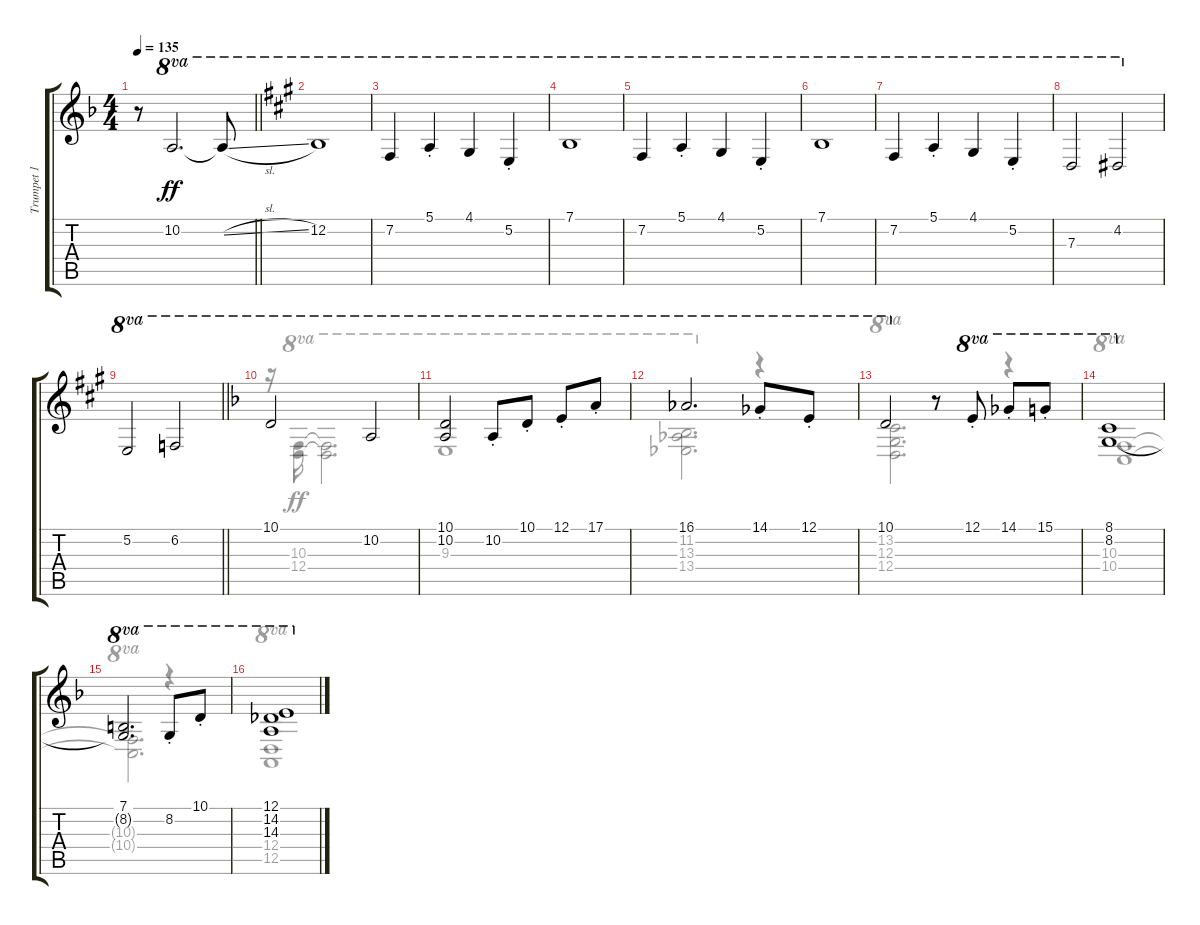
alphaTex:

\track ("Trumpet 1" "Trumpet 1") {instrument trumpet}
\staff {score tabs}
\tuning (E4 B3 G3 D3 A2 E2) {hide}
\voice
\ts (4 4)
\tempo 135
\clef g2
\barLineRight lightlight
\ks f
r.8{dy ff} 10.2{t}.2{d ot 8va} 10.2{sl t}.8{ot 8va} |
\ks a
12.2.1{ot 8va} |
7.2.4{ot 8va} 5.1{st}.4{ot 8va} 4.1.4{ot 8va} 5.2{st}.4{ot 8va} |
7.1.1{ot 8va} |
7.2.4{ot 8va} 5.1{st}.4{ot 8va} 4.1.4{ot 8va} 5.2{st}.4{ot 8va} |
7.1.1{ot 8va} |
7.2.4{ot 8va} 5.1{st}.4{ot 8va} 4.1.4{ot 8va} 5.2{st}.4{ot 8va} |
7.3.2{ot 8va} 4.2.2{ot 8va} |
\barLineRight lightlight
5.2.2{ot 8va} 6.2.2{ot 8va} |
\ks f
10.1.2{ot 8va} 10.2.2{ot 8va} |
(10.1 10.2).2{ot 8va} 10.2{st}.8{ot 8va} 10.1{st}.8{ot 8va} 12.1{st}.8{ot 8va} 17.1{st}.8{ot 8va} |
16.1.2{d ot 8va} 14.1{st}.8{ot 8va} 12.1{st}.8{ot 8va} |
10.1.2{ot 8va} r.8 12.1{st}.8{ot 8va} 14.1{st}.8{ot 8va} 15.1{st}.8{ot 8va} |
(8.1 8.2).1{ot 8va} |
(7.1 8.2{t}).2{d ot 8va} 8.2{st}.8{ot 8va} 10.1{st}.8{ot 8va} |
(12.1 14.2 14.3).1{ot 8va}
\voice
\clef g2
\ottava regular
\simile none
\barLineRight lightlight
\ks f
|
\ks a
|
|
|
|
|
|
|
\barLineRight lightlight
|
\ks f
r.16 (10.3 12.4).16{ot 8va} (10.3{t} 12.4{t}).2{d ot 8va} |
9.3.1{ot 8va} |
(11.2 13.3 13.4).2{d ot 8va} r.4 |
(13.2 12.3 12.4).2{d ot 8va} r.4 |
(10.3 10.4).1{ot 8va} |
(10.3{t} 10.4{t}).2{d ot 8va} r.4 |
(12.4 12.5).1{ot 8va}
